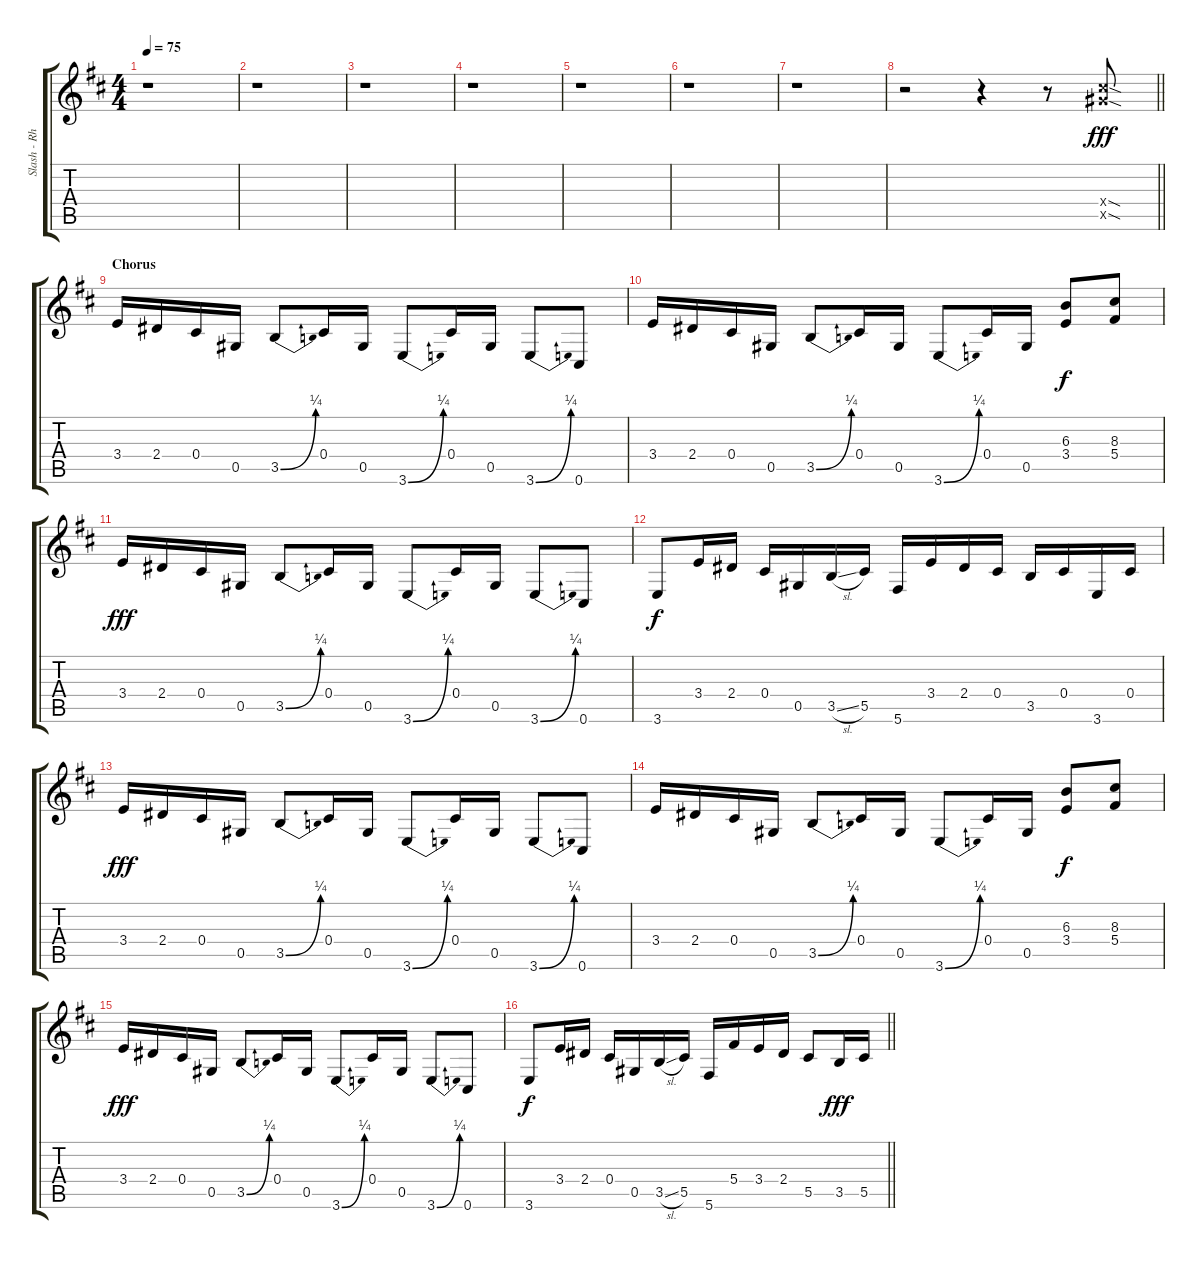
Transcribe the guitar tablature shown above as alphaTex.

\track ("Slash - Rhytm Guitar" "Slash - Rh") {instrument overdrivenguitar}
\staff {score tabs}
\tuning (Db4 Ab3 F3 Db3 Ab2 Db2) {hide}
\ts (4 4)
\tempo 75
\clef g2
\ks d
r.1{dy f} |
r.1 |
r.1 |
r.1 |
r.1 |
r.1 |
r.1 |
\barLineRight lightlight
r.2 r.4 r.8 (12.4{sod x} 12.5{sod x}).8{dy fff} |
\section ("" "Chorus")
3.4.16 2.4.16 0.4.16 0.5.16 3.5{be (bend 0 0 60 1)}.8 0.4.16 0.5.16 3.6{be (bend 0 0 60 1)}.8 0.4.16 0.5.16 3.6{be (bend 0 0 60 1)}.8 0.6.8 |
3.4.16 2.4.16 0.4.16 0.5.16 3.5{be (bend 0 0 60 1)}.8 0.4.16 0.5.16 3.6{be (bend 0 0 60 1)}.8 0.4.16 0.5.16 (6.3 3.4).8{dy f} (8.3 5.4).8 |
3.4.16{dy fff} 2.4.16 0.4.16 0.5.16 3.5{be (bend 0 0 60 1)}.8 0.4.16 0.5.16 3.6{be (bend 0 0 60 1)}.8 0.4.16 0.5.16 3.6{be (bend 0 0 60 1)}.8 0.6.8 |
3.6.8{dy f} 3.4.16 2.4.16 0.4.16 0.5.16 3.5{sl}.16 5.5.16 5.6.16 3.4.16 2.4.16 0.4.16 3.5.16 0.4.16 3.6.16 0.4.16 |
3.4.16{dy fff} 2.4.16 0.4.16 0.5.16 3.5{be (bend 0 0 60 1)}.8 0.4.16 0.5.16 3.6{be (bend 0 0 60 1)}.8 0.4.16 0.5.16 3.6{be (bend 0 0 60 1)}.8 0.6.8 |
3.4.16 2.4.16 0.4.16 0.5.16 3.5{be (bend 0 0 60 1)}.8 0.4.16 0.5.16 3.6{be (bend 0 0 60 1)}.8 0.4.16 0.5.16 (6.3 3.4).8{dy f} (8.3 5.4).8 |
3.4.16{dy fff} 2.4.16 0.4.16 0.5.16 3.5{be (bend 0 0 60 1)}.8 0.4.16 0.5.16 3.6{be (bend 0 0 60 1)}.8 0.4.16 0.5.16 3.6{be (bend 0 0 60 1)}.8 0.6.8 |
\barLineRight lightlight
3.6.8{dy f} 3.4.16 2.4.16 0.4.16 0.5.16 3.5{sl}.16 5.5.16 5.6.16 5.4.16 3.4.16 2.4.16 5.5.8 3.5.16{dy fff} 5.5.16
